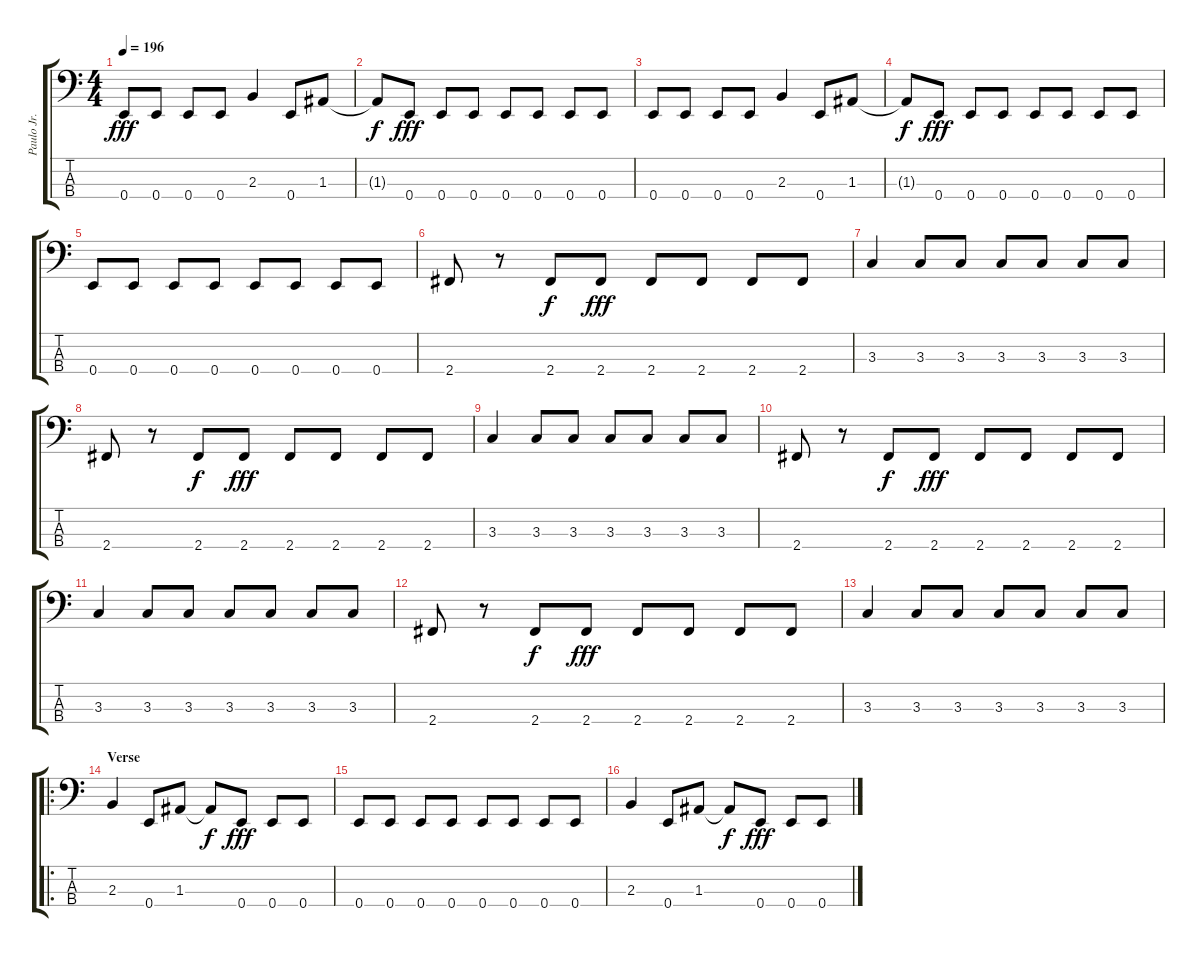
\track ("Paulo Jr. " "Paulo Jr. ") {instrument electricbasspick}
\staff {score tabs}
\tuning (G2 D2 A1 E1) {hide}
\ts (4 4)
\tempo 196
\clef f4
\ks c
0.4.8{dy fff} 0.4.8 0.4.8 0.4.8 2.3.4 0.4.8 1.3.8 |
1.3{t}.8{dy f} 0.4.8{dy fff} 0.4.8 0.4.8 0.4.8 0.4.8 0.4.8 0.4.8 |
0.4.8 0.4.8 0.4.8 0.4.8 2.3.4 0.4.8 1.3.8 |
1.3{t}.8{dy f} 0.4.8{dy fff} 0.4.8 0.4.8 0.4.8 0.4.8 0.4.8 0.4.8 |
0.4.8 0.4.8 0.4.8 0.4.8 0.4.8 0.4.8 0.4.8 0.4.8 |
2.4.8 r.8 2.4.8{dy f} 2.4.8{dy fff} 2.4.8 2.4.8 2.4.8 2.4.8 |
3.3.4 3.3.8 3.3.8 3.3.8 3.3.8 3.3.8 3.3.8 |
2.4.8 r.8 2.4.8{dy f} 2.4.8{dy fff} 2.4.8 2.4.8 2.4.8 2.4.8 |
3.3.4 3.3.8 3.3.8 3.3.8 3.3.8 3.3.8 3.3.8 |
2.4.8 r.8 2.4.8{dy f} 2.4.8{dy fff} 2.4.8 2.4.8 2.4.8 2.4.8 |
3.3.4 3.3.8 3.3.8 3.3.8 3.3.8 3.3.8 3.3.8 |
2.4.8 r.8 2.4.8{dy f} 2.4.8{dy fff} 2.4.8 2.4.8 2.4.8 2.4.8 |
3.3.4 3.3.8 3.3.8 3.3.8 3.3.8 3.3.8 3.3.8 |
\ro
\section ("" "Verse ")
2.3.4 0.4.8 1.3.8 1.3{t}.8{dy f} 0.4.8{dy fff} 0.4.8 0.4.8 |
0.4.8 0.4.8 0.4.8 0.4.8 0.4.8 0.4.8 0.4.8 0.4.8 |
2.3.4 0.4.8 1.3.8 1.3{t}.8{dy f} 0.4.8{dy fff} 0.4.8 0.4.8
